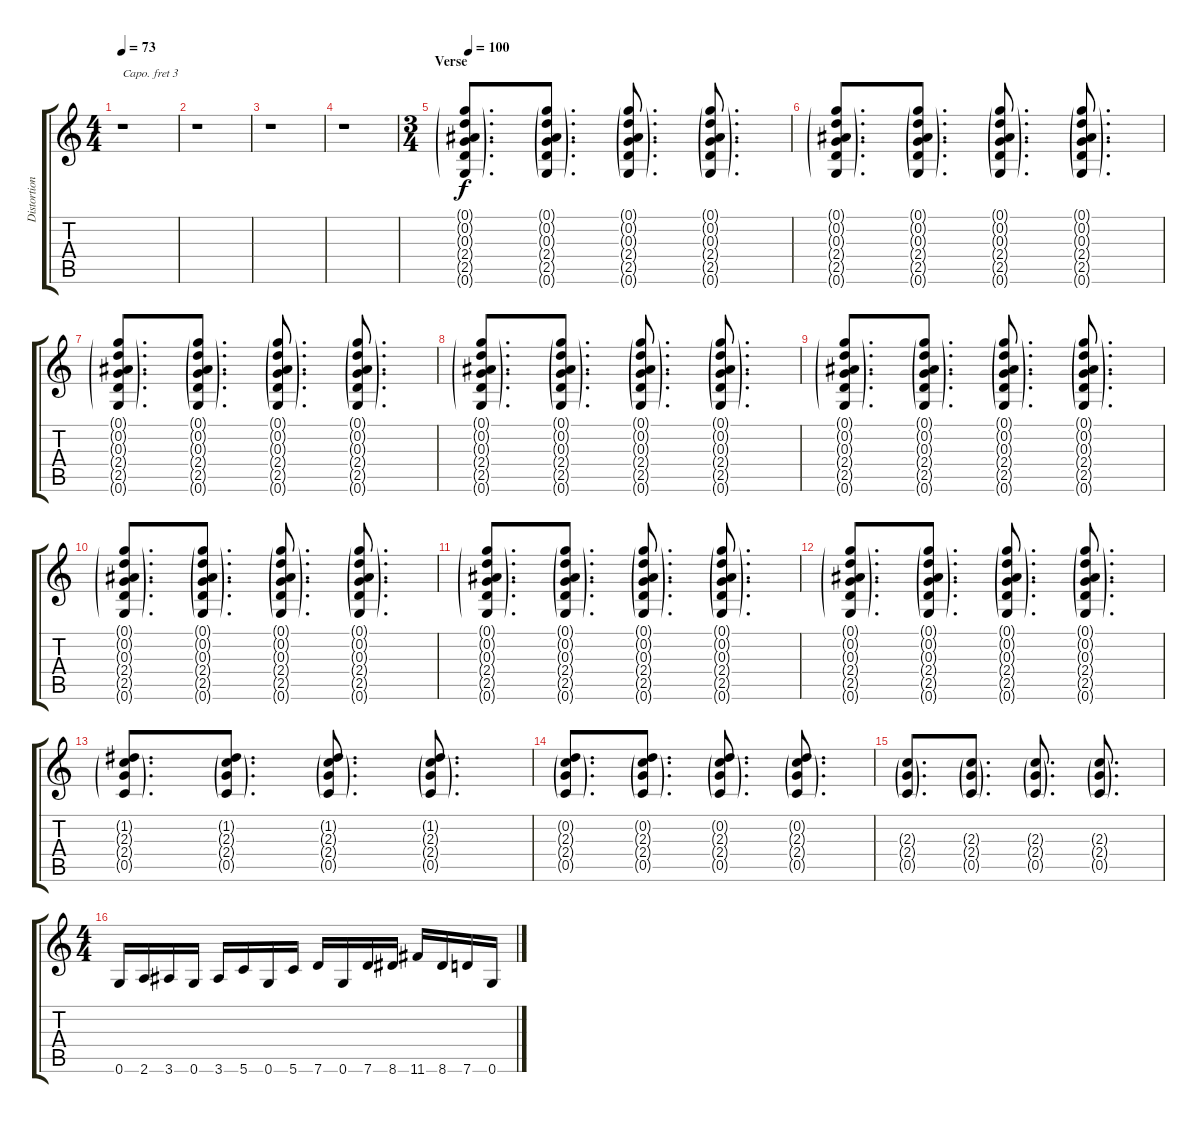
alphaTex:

\track ("Distortion Guitar Right" "Distortion") {instrument distortionguitar}
\staff {score tabs}
\capo 3
\tuning (E4 B3 G3 D3 A2 E2) {hide}
\ts (4 4)
\tempo 73
\clef g2
\ks c
r.1{dy f} |
r.1 |
r.1 |
r.1 |
\ts (3 4)
\section ("" "Verse")
\tempo 100
(0.1{g} 0.2{g} 0.3{g} 2.4{g} 2.5{g} 0.6{g}).8{d} (0.1{g} 0.2{g} 0.3{g} 2.4{g} 2.5{g} 0.6{g}).8{d} (0.1{g} 0.2{g} 0.3{g} 2.4{g} 2.5{g} 0.6{g}).8{d} (0.1{g} 0.2{g} 0.3{g} 2.4{g} 2.5{g} 0.6{g}).8{d} |
(0.1{g} 0.2{g} 0.3{g} 2.4{g} 2.5{g} 0.6{g}).8{d} (0.1{g} 0.2{g} 0.3{g} 2.4{g} 2.5{g} 0.6{g}).8{d} (0.1{g} 0.2{g} 0.3{g} 2.4{g} 2.5{g} 0.6{g}).8{d} (0.1{g} 0.2{g} 0.3{g} 2.4{g} 2.5{g} 0.6{g}).8{d} |
(0.1{g} 0.2{g} 0.3{g} 2.4{g} 2.5{g} 0.6{g}).8{d} (0.1{g} 0.2{g} 0.3{g} 2.4{g} 2.5{g} 0.6{g}).8{d} (0.1{g} 0.2{g} 0.3{g} 2.4{g} 2.5{g} 0.6{g}).8{d} (0.1{g} 0.2{g} 0.3{g} 2.4{g} 2.5{g} 0.6{g}).8{d} |
(0.1{g} 0.2{g} 0.3{g} 2.4{g} 2.5{g} 0.6{g}).8{d} (0.1{g} 0.2{g} 0.3{g} 2.4{g} 2.5{g} 0.6{g}).8{d} (0.1{g} 0.2{g} 0.3{g} 2.4{g} 2.5{g} 0.6{g}).8{d} (0.1{g} 0.2{g} 0.3{g} 2.4{g} 2.5{g} 0.6{g}).8{d} |
(0.1{g} 0.2{g} 0.3{g} 2.4{g} 2.5{g} 0.6{g}).8{d} (0.1{g} 0.2{g} 0.3{g} 2.4{g} 2.5{g} 0.6{g}).8{d} (0.1{g} 0.2{g} 0.3{g} 2.4{g} 2.5{g} 0.6{g}).8{d} (0.1{g} 0.2{g} 0.3{g} 2.4{g} 2.5{g} 0.6{g}).8{d} |
(0.1{g} 0.2{g} 0.3{g} 2.4{g} 2.5{g} 0.6{g}).8{d} (0.1{g} 0.2{g} 0.3{g} 2.4{g} 2.5{g} 0.6{g}).8{d} (0.1{g} 0.2{g} 0.3{g} 2.4{g} 2.5{g} 0.6{g}).8{d} (0.1{g} 0.2{g} 0.3{g} 2.4{g} 2.5{g} 0.6{g}).8{d} |
(0.1{g} 0.2{g} 0.3{g} 2.4{g} 2.5{g} 0.6{g}).8{d} (0.1{g} 0.2{g} 0.3{g} 2.4{g} 2.5{g} 0.6{g}).8{d} (0.1{g} 0.2{g} 0.3{g} 2.4{g} 2.5{g} 0.6{g}).8{d} (0.1{g} 0.2{g} 0.3{g} 2.4{g} 2.5{g} 0.6{g}).8{d} |
(0.1{g} 0.2{g} 0.3{g} 2.4{g} 2.5{g} 0.6{g}).8{d} (0.1{g} 0.2{g} 0.3{g} 2.4{g} 2.5{g} 0.6{g}).8{d} (0.1{g} 0.2{g} 0.3{g} 2.4{g} 2.5{g} 0.6{g}).8{d} (0.1{g} 0.2{g} 0.3{g} 2.4{g} 2.5{g} 0.6{g}).8{d} |
(1.2{g} 2.3{g} 2.4{g} 0.5{g}).8{d} (1.2{g} 2.3{g} 2.4{g} 0.5{g}).8{d} (1.2{g} 2.3{g} 2.4{g} 0.5{g}).8{d} (1.2{g} 2.3{g} 2.4{g} 0.5{g}).8{d} |
(0.2{g} 2.3{g} 2.4{g} 0.5{g}).8{d} (0.2{g} 2.3{g} 2.4{g} 0.5{g}).8{d} (0.2{g} 2.3{g} 2.4{g} 0.5{g}).8{d} (0.2{g} 2.3{g} 2.4{g} 0.5{g}).8{d} |
(2.3{g} 2.4{g} 0.5{g}).8{d} (2.3{g} 2.4{g} 0.5{g}).8{d} (2.3{g} 2.4{g} 0.5{g}).8{d} (2.3{g} 2.4{g} 0.5{g}).8{d} |
\ts (4 4)
0.6.16 2.6.16 3.6.16 0.6.16 3.6.16 5.6.16 0.6.16 5.6.16 7.6.16 0.6.16 7.6.16 8.6.16 11.6.16 8.6.16 7.6.16 0.6.16
